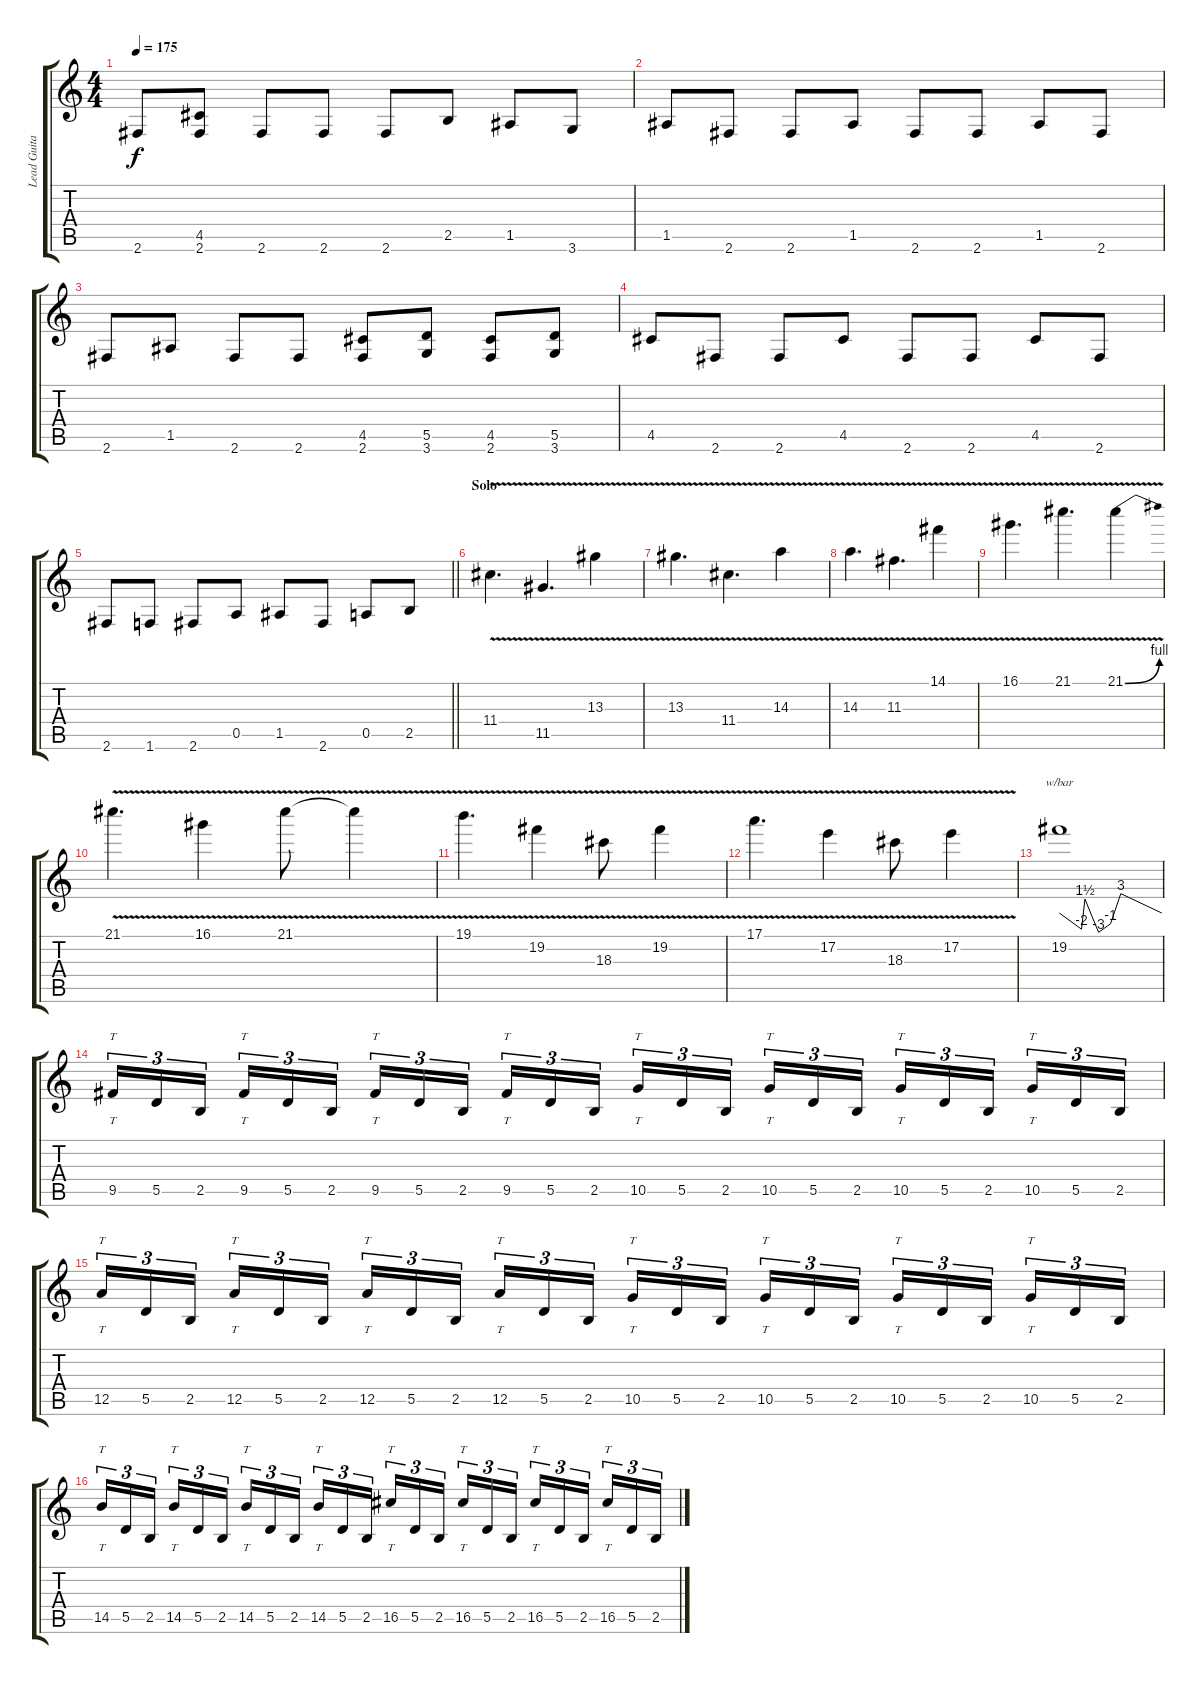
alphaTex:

\track ("Lead Guitar" "Lead Guita") {instrument distortionguitar}
\staff {score tabs}
\tuning (E4 B3 G3 D3 A2 E2) {hide}
\ts (4 4)
\tempo 175
\clef g2
\ks c
2.6.8{dy f} (4.5 2.6).8 2.6.8 2.6.8 2.6.8 2.5.8 1.5.8 3.6.8 |
1.5.8{instrument distortionguitar} 2.6.8 2.6.8 1.5.8 2.6.8 2.6.8 1.5.8 2.6.8 |
2.6.8 1.5.8 2.6.8 2.6.8 (4.5 2.6).8 (5.5 3.6).8 (4.5 2.6).8 (5.5 3.6).8 |
4.5.8 2.6.8 2.6.8 4.5.8 2.6.8 2.6.8 4.5.8 2.6.8 |
\barLineRight lightlight
2.6.8 1.6.8 2.6.8 0.5.8 1.5.8 2.6.8 0.5.8 2.5.8 |
\section ("" "Solo")
11.4{v}.4{d} 11.5{v}.4{d} 13.3{v}.4 |
13.3{v}.4{d} 11.4{v}.4{d} 14.3{v}.4 |
14.3{v}.4{d} 11.3{v}.4{d} 14.1{v}.4 |
16.1{v}.4{d} 21.1{v}.4{d} 21.1{be (bend 0 0 60 4) v}.4 |
21.1{v}.4{d} 16.1{v}.4 21.1{v}.8 21.1{t}.4 |
19.1{v}.4{d} 19.2{v}.4 18.3{v}.8 19.2{v}.4 |
17.1{v}.4{d} 17.2{v}.4 18.3{v}.8 17.2{v}.4 |
19.2.1{tbe (custom default 0 0 13 -8 15 6 23 -12 30 -4 36 12 60 0)} |
9.5.16{tt tu (3 2)} 5.5.16{tu (3 2)} 2.5.16{tu (3 2) beam splitsecondary} 9.5.16{tt tu (3 2)} 5.5.16{tu (3 2)} 2.5.16{tu (3 2)} 9.5.16{tt tu (3 2)} 5.5.16{tu (3 2)} 2.5.16{tu (3 2) beam splitsecondary} 9.5.16{tt tu (3 2)} 5.5.16{tu (3 2)} 2.5.16{tu (3 2)} 10.5.16{tt tu (3 2)} 5.5.16{tu (3 2)} 2.5.16{tu (3 2) beam splitsecondary} 10.5.16{tt tu (3 2)} 5.5.16{tu (3 2)} 2.5.16{tu (3 2)} 10.5.16{tt tu (3 2)} 5.5.16{tu (3 2)} 2.5.16{tu (3 2) beam splitsecondary} 10.5.16{tt tu (3 2)} 5.5.16{tu (3 2)} 2.5.16{tu (3 2)} |
12.5.16{tt tu (3 2)} 5.5.16{tu (3 2)} 2.5.16{tu (3 2) beam splitsecondary} 12.5.16{tt tu (3 2)} 5.5.16{tu (3 2)} 2.5.16{tu (3 2)} 12.5.16{tt tu (3 2)} 5.5.16{tu (3 2)} 2.5.16{tu (3 2) beam splitsecondary} 12.5.16{tt tu (3 2)} 5.5.16{tu (3 2)} 2.5.16{tu (3 2)} 10.5.16{tt tu (3 2)} 5.5.16{tu (3 2)} 2.5.16{tu (3 2) beam splitsecondary} 10.5.16{tt tu (3 2)} 5.5.16{tu (3 2)} 2.5.16{tu (3 2)} 10.5.16{tt tu (3 2)} 5.5.16{tu (3 2)} 2.5.16{tu (3 2) beam splitsecondary} 10.5.16{tt tu (3 2)} 5.5.16{tu (3 2)} 2.5.16{tu (3 2)} |
14.5.16{tt tu (3 2)} 5.5.16{tu (3 2)} 2.5.16{tu (3 2) beam splitsecondary} 14.5.16{tt tu (3 2)} 5.5.16{tu (3 2)} 2.5.16{tu (3 2)} 14.5.16{tt tu (3 2)} 5.5.16{tu (3 2)} 2.5.16{tu (3 2) beam splitsecondary} 14.5.16{tt tu (3 2)} 5.5.16{tu (3 2)} 2.5.16{tu (3 2)} 16.5.16{tt tu (3 2)} 5.5.16{tu (3 2)} 2.5.16{tu (3 2) beam splitsecondary} 16.5.16{tt tu (3 2)} 5.5.16{tu (3 2)} 2.5.16{tu (3 2)} 16.5.16{tt tu (3 2)} 5.5.16{tu (3 2)} 2.5.16{tu (3 2) beam splitsecondary} 16.5.16{tt tu (3 2)} 5.5.16{tu (3 2)} 2.5.16{tu (3 2)}
